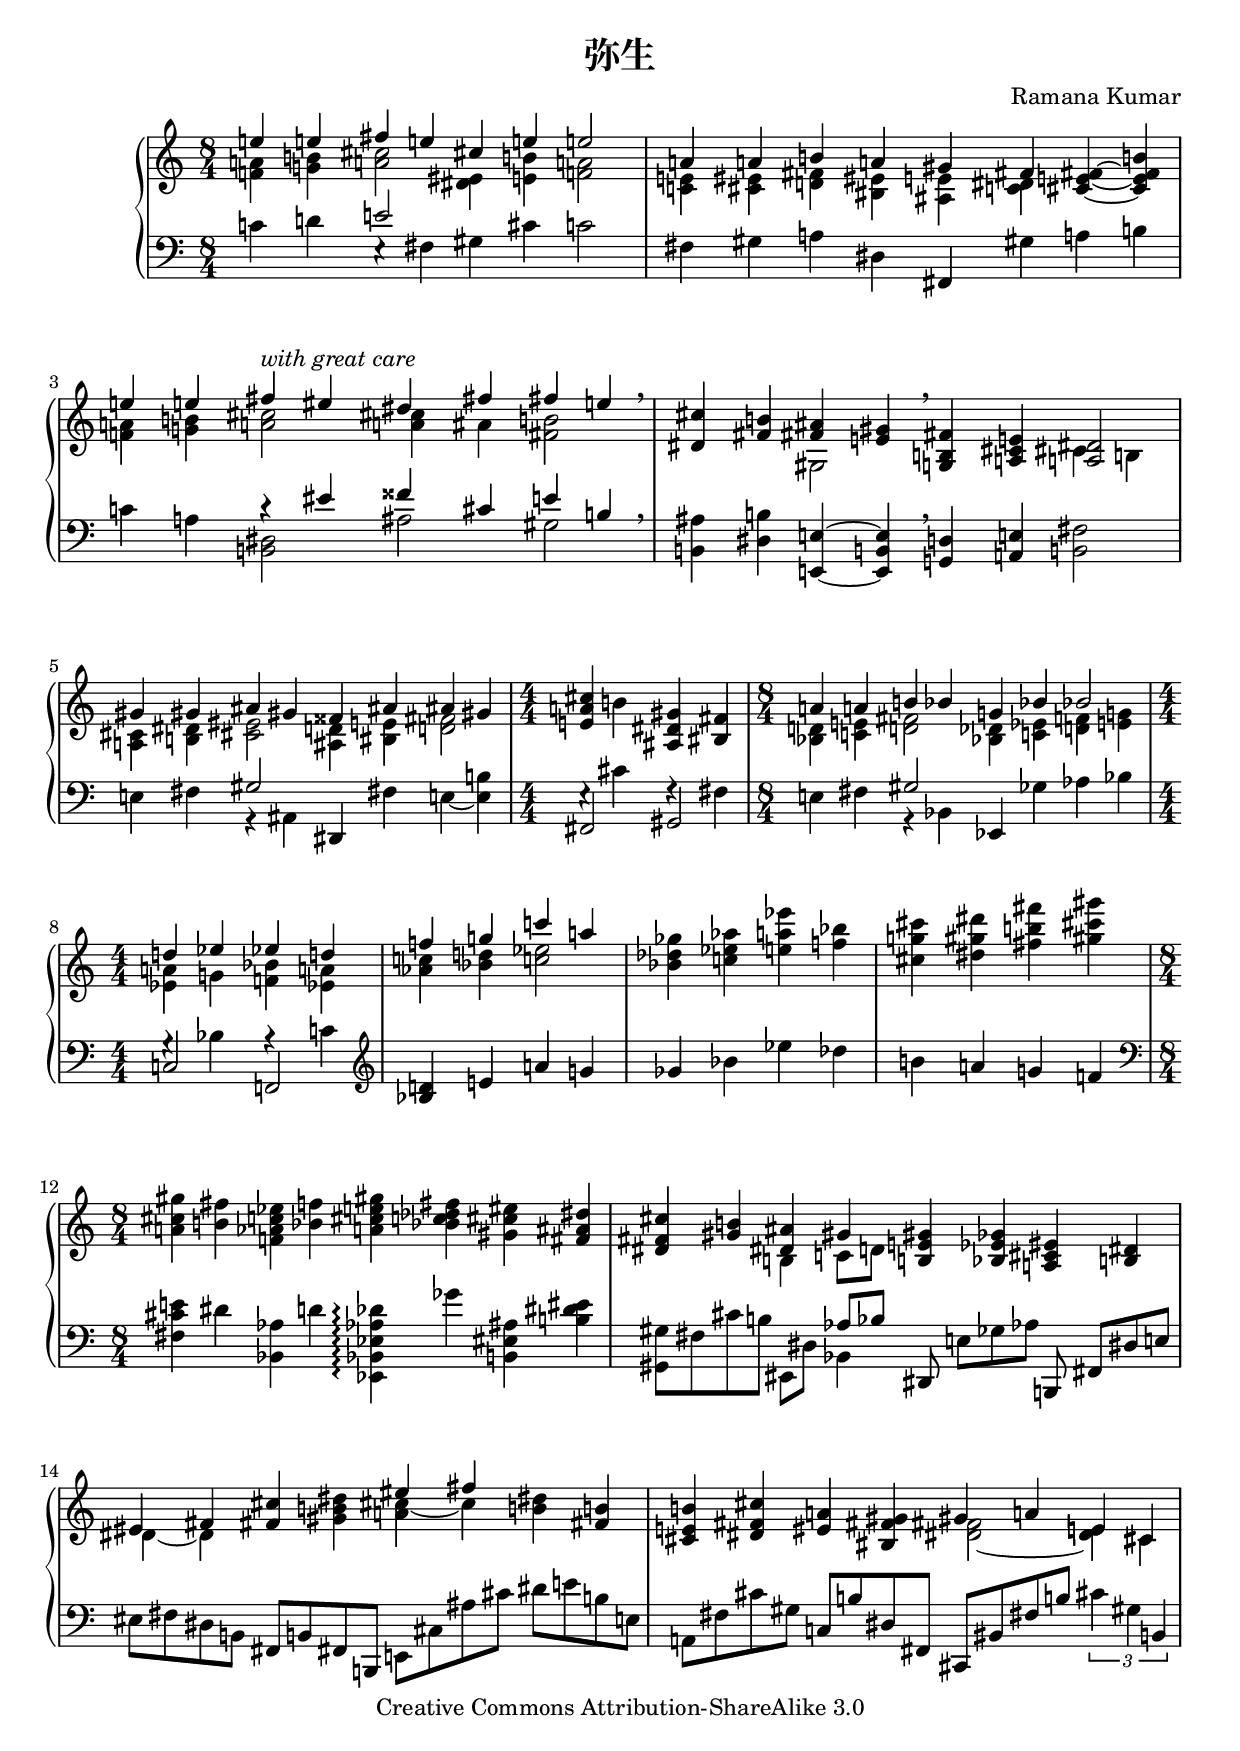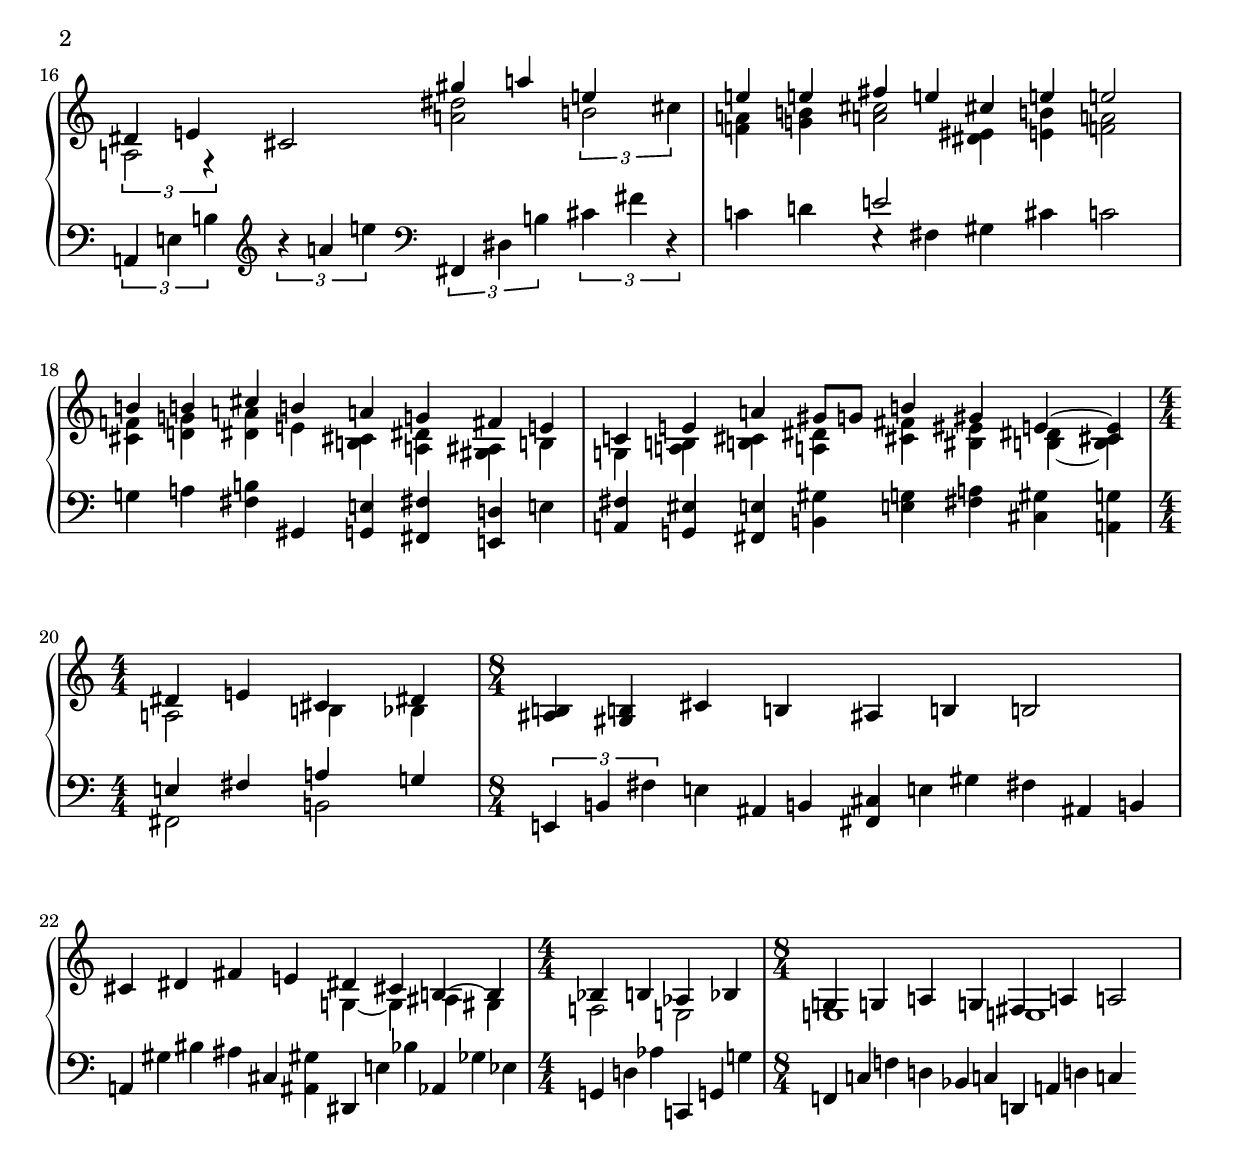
\version "2.15.39"

\header {
  title = "弥生"
  composer = "Ramana Kumar"
  date = "2012"
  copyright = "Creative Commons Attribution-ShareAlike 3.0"
}

#(ly:set-option 'point-and-click #f)

\score {
  \new PianoStaff <<
    \new Staff {
      \accidentalStyle #'PianoStaff "dodecaphonic"
      \override PianoStaff.TimeSignature #'style = #'numbered
      \clef treble
      \time 8/4
        << {e''4 e'' fis'' e'' cis'' e'' e''2}
        \\ {<f' a'>4 <g' b'> <a' cis''>2 <dis' eis'>4  <e' b'> <f' a'>2} >>
      | << {a'4 a' b' a' gis' fis'}
        \\ {<c' e'>4 <cis' eis'> <d' fis'> <bis eis'> <ais e'> <c' dis'> } >>
        <cis' e' fis'>4 ~ <cis' e' fis' b'>
      | << {e''4 e'' fis'' -\markup{\italic "with great care"} eis''
            dis'' fis'' fis'' e''}
        \\ {<f' a'>4 <g' b'> <a' cis''>2
            <a' cis''>4 ais' <fis' b'>2} >> \breathe
      | <dis' cis''>4 <fis' b'>
        << {<fis' ais'>4 <e' gis'>} \\ gis2 >> \breathe
        <g b fis'>4 <a cis' e'> << <a dis'>2 \\ {cis'4 b} >>
      | << {gis'4 gis' ais' gis' fisis' ais' ais' gis'}
        \\ { <a cis'>4 <b dis'> <cis' eis'>2 <ais d'>4 <bis e'> <d' fis'>2 }>>
      | \time 4/4
        <e' a' cis''>4 b' <ais dis' gis'> <bis fis'>
      | \time 8/4
        << {a'4 a' b' bes' g' bes' bes'2}
        \\ { <bes d'>4 <c' e'> <d' fis'>2
             <bes des'>4 <c' ees'> <d' f'> <e' g'>} >>
      | \time 4/4
        << {d''4 ees'' ees'' d''}
        \\ {<ees' a'>4 g' <f' bes'> <ees' a'>} >>
      | << {f''4 g'' c''' a''}
        \\ {<aes' c''>4 <bes' d''> <c'' ees''>2} >>
      | <bes' des'' ges''>4 <c'' ees'' aes''> <e'' a'' ees'''> <f'' bes''>
      | <cis'' g'' cis'''> <dis'' gis'' dis'''>
        <fis'' b'' fis'''> <gis'' cis''' gis'''>
      | \time 8/4
        <a' cis'' gis''> <b' fis''> <f' aes' c'' ees''> <bes' f''>
        <a' cis'' e'' gis''> <bes' c'' des'' fis''>
        <gis' cis'' eis''> <fis' ais' dis''>
      | <dis' fis' cis''> <gis' b'> << { <dis' ais'>  gis' } \\ { b c'8 d' } >>
        <b e' gis'>4 <bes ees' ges'> <a cis' eis'> <b dis'>
      | << { eis' fis' } \\ { dis' ~ dis' } >> <fis' cis''>
        <gis' b' dis''>
        << { eis'' fis'' } \\ { <a' cis''> ~ cis'' } >>
        <b' dis''> <fis' b'>
      | <cis' e' b'> <dis' fis' cis''> <eis' a'> <bis fis' gis'>
        << { gis' a' e' cis' } \\ { <dis' fis'>2 ~ <dis' e'>4 cis' } >>
      | << { dis'4 e' cis'2 } \\ { \times 2/3 { a2 r4 } } >>
        << { gis'' a'' e'' } \\ { <a' dis''>2 \times 2/3 { b'2 cis''4 } } >>
      | << {e''4 e'' fis'' e'' cis'' e'' e''2}
        \\ {<f' a'>4 <g' b'> <a' cis''>2 <dis' eis'>4  <e' b'> <f' a'>2} >>
      | << { b'4  b' cis'' b' a' g' fis' e' }
        \\ { <cis' f'> <d' g'> <dis' a'> e'
             <b cis'> <a dis'> <gis ais> b } >>
      | << { c' e' a' gis'8 g' b'4 gis' e' ~ <cis' e'> }
        \\ { g <a b> <b cis'> <a dis'>
             <cis' fis'> <bis eis'> <b dis'> ~ <b cis'> } >>
      | \time 4/4
        << { dis'4 e' cis' dis' }
        \\ { a2 b4 bes } >>
      | \time 8/4
        <ais b>4 <gis b> cis' b ais b b2
      | cis'4 dis' fis' e' 
        << { dis' cis' b ~ b }
        \\ { g4 ~ g ais gis } >>
      | \time 4/4
        << { bes b aes bes }
        \\ { f2 e } >>
      | \time 8/4
        << { g4 g a g fis a a2 }
        \\ { e1 e } >>
    }
    \new Staff {
      \clef bass
        c'4 d' << e'2 \\ {e4\rest fis} >> gis cis' c'2
      | fis4 gis a dis fis, gis a b
      | c'4 a << {r4 eis' fisis' cis' e' b} \\ {<b, dis>2 ais gis} >> \breathe
      | <b, ais>4 <dis b> <e, e> ~ <e, b, e> \breathe <g, d>4 <a, e> <b, fis>2
      | e4 fis << gis2 \\ {r4 ais,} >> dis, fis e ~ <e b>
      | << {fis,2 gis,} \\ {e4\rest cis' f\rest fis} >>
      | e4 fis << gis2 \\ {r4 bes,} >> ees, ges aes bes
      | << {c2 f,} \\ {g4\rest bes a\rest c'} >>
      | \clef treble <bes d'>4 e' a' g'
      | ges' bes' ees'' des''
      | b' a' g' f'
      | \clef bass <fis cis' e'>4 dis' <bes, aes> d'
         <ees, bes, ees aes des'>\arpeggio ges' <b, eis ais> <b dis' eis'>
        \set beatStructure = #'(2 2 2 2)
      | <gis, gis>8 fis cis' b << { s4 aes8 bes } \\ { eis, dis bes,4 } >>
        dis,8 e [ ges aes ] b,, fis, [ dis e ]
      | eis fis dis b, fis, b, fis, b,, e, cis ais cis' dis' e' b e
      | a, fis cis' gis c b dis fis,
        cis, bis, fis b
        \set tupletSpannerDuration = #(ly:make-moment 2 4)
        \times 2/3 { cis'4 gis b, }
      | \times 2/3 { a, e b \clef treble r a' e'' \clef bass fis, dis b cis' fis' r}
      | c'4 d' << e'2 \\ {e4\rest fis} >> gis cis' c'2
      | g4 a <fis b> gis, <g, e> <fis, fis> <e, d> e
      | <a, fis> <g, eis> <fis, e> <b, gis> <e g> <fis a> <cis gis> <a, g>
      | << {e4 fis a g} \\ {fis,2 b,} >>
      | \times 2/3 { e,4 b, fis } e4*2/3 ais, b,
        <fis, cis> e gis fis ais, b,
      | a, gis bis ais cis <ais, gis> dis, e bes aes, ges ees
      | g, d aes c, g, g
      | f, c f d bes, c d, a, d c
    }
  >>
}
